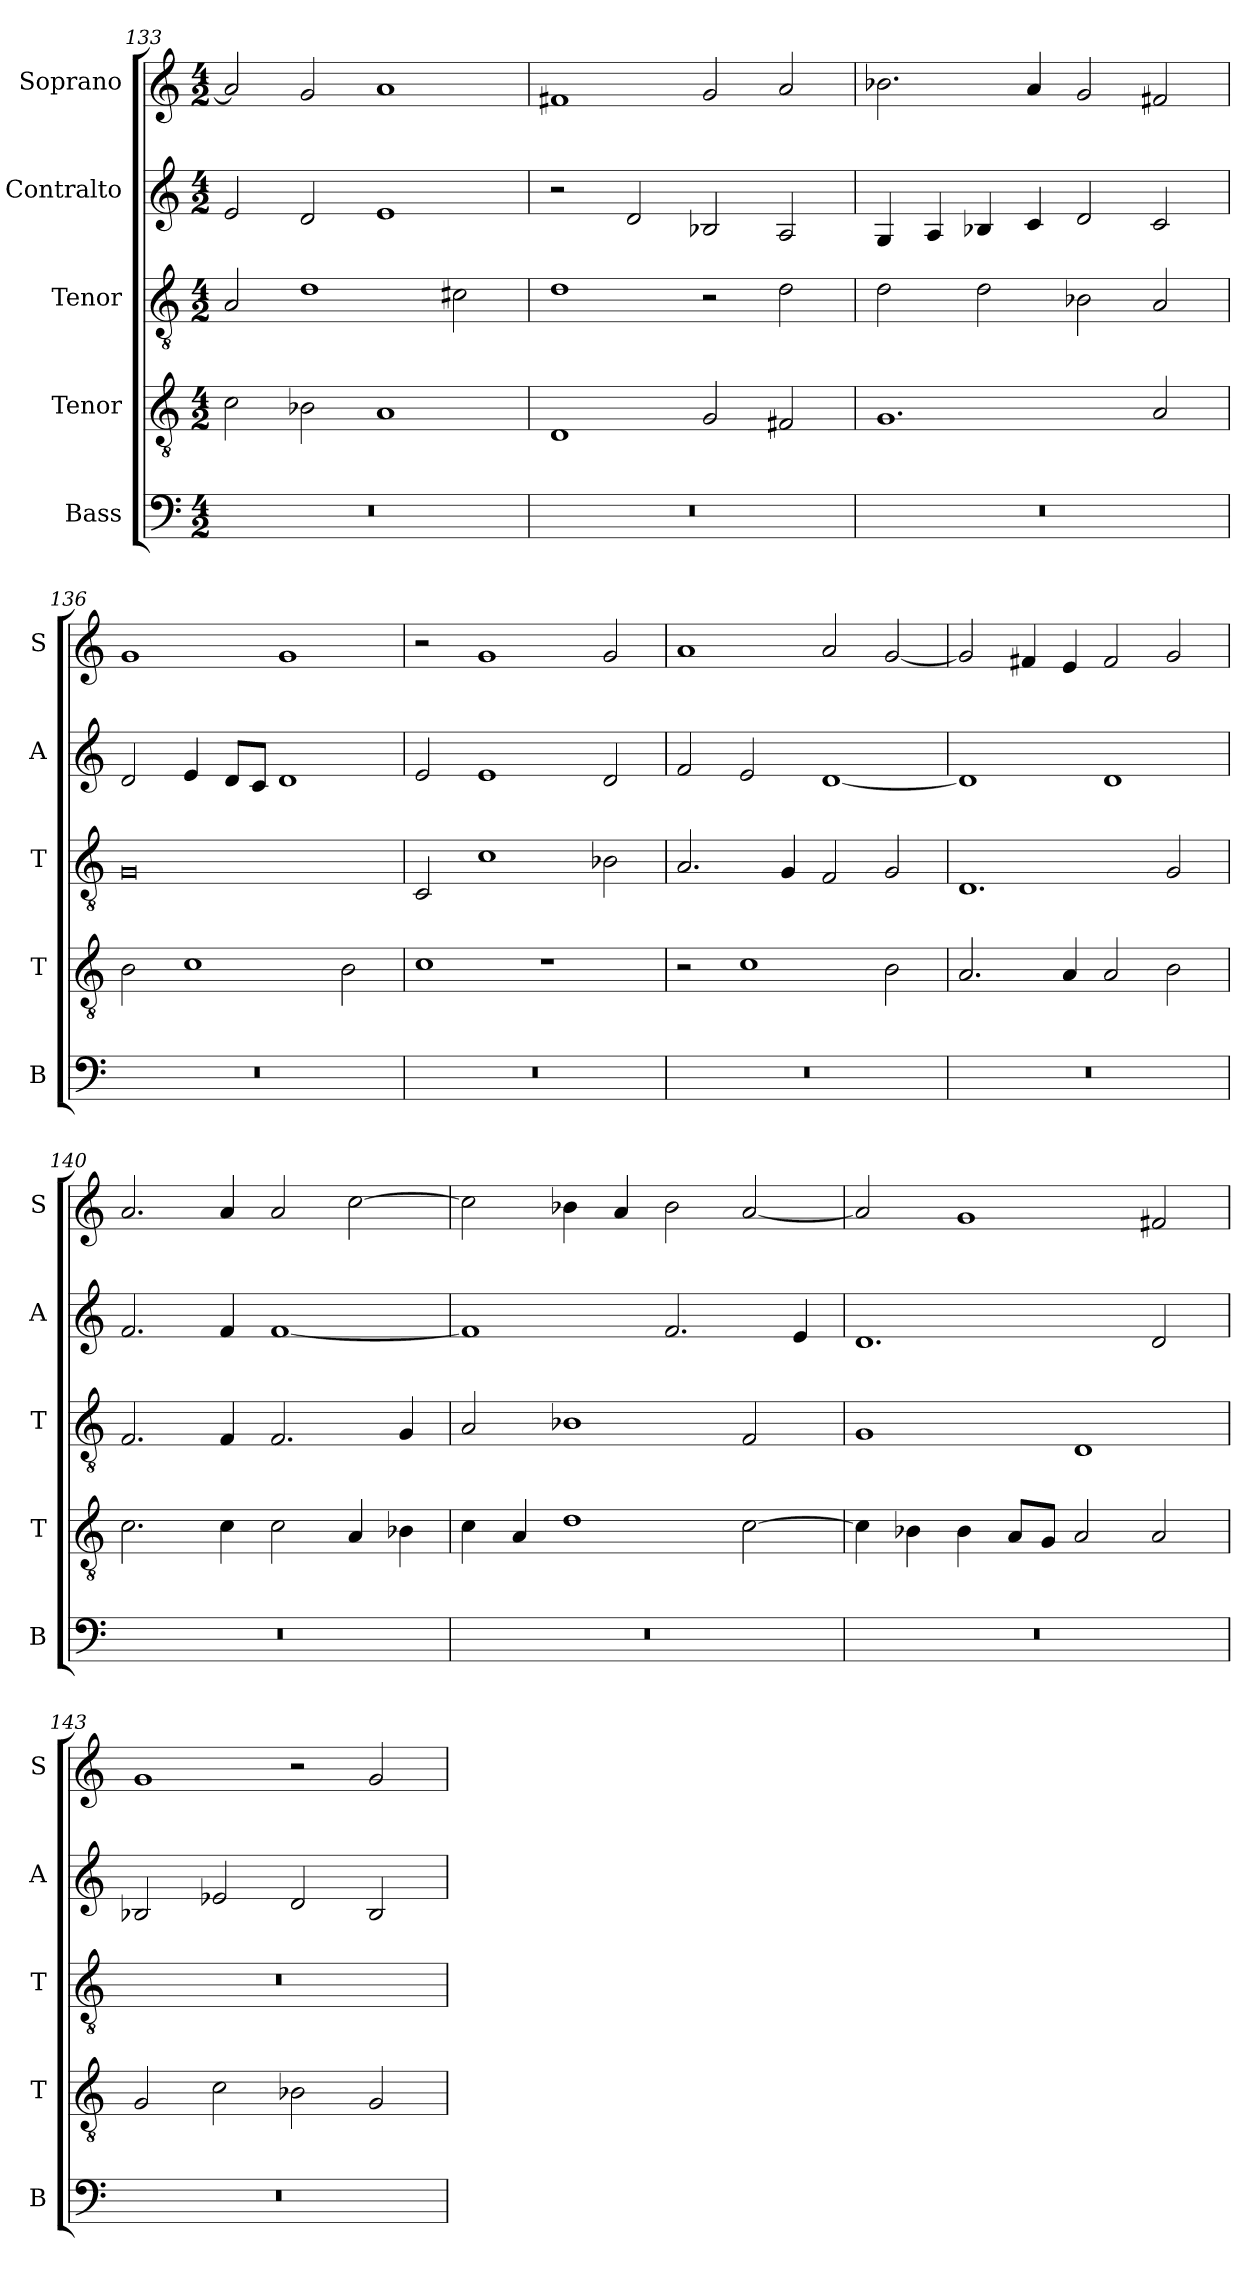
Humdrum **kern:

**kern	**kern	**kern	**kern	**kern
*part5	*part4	*part3	*part2	*part1
*staff5	*staff4	*staff3	*staff2	*staff1
*I"Bass	*I"Tenor	*I"Tenor	*I"Contralto	*I"Soprano
*I'B	*I'T	*I'T	*I'A	*I'S
*clefF4	*clefGv2	*clefGv2	*clefG2	*clefG2
*k[]	*k[]	*k[]	*k[]	*k[]
*M4/2	*M4/2	*M4/2	*M4/2	*M4/2
=133	=133	=133	=133	=133
0r	2c	2A	2e	2a]
.	2B-X	1d	2d	2g
.	1A	.	1e	1a
.	.	2c#X	.	.
=134	=134	=134	=134	=134
0r	1D	1d	2r	1f#X
.	.	.	2d	.
.	2G	2r	2B-X	2g
.	2F#X	2d	2A	2a
=135	=135	=135	=135	=135
0r	1.G	2d	4G	2.b-X
.	.	.	4A	.
.	.	2d	4B-X	.
.	.	.	4c	4a
.	.	2B-X	2d	2g
.	2A	2A	2c	2f#X
=136	=136	=136	=136	=136
0r	2B	0G	2d	1g
.	1c	.	4e	.
.	.	.	8d/L	.
.	.	.	8c/J	.
.	.	.	1d	1g
.	2B	.	.	.
=137	=137	=137	=137	=137
0r	1c	2C	2e	2r
.	.	1c	1e	1g
.	1r	.	.	.
.	.	2B-X	2d	2g
=138	=138	=138	=138	=138
0r	2r	2.A	2f	1a
.	1c	.	2e	.
.	.	4G	.	.
.	.	2F	[1d	2a
.	2B	2G	.	[2g
=139	=139	=139	=139	=139
0r	2.A	1.D	1d]	2g]
.	.	.	.	4f#X
.	4A	.	.	4e
.	2A	.	1d	2f#
.	2B	2G	.	2g
=140	=140	=140	=140	=140
0r	2.c	2.F	2.f	2.a
.	4c	4F	4f	4a
.	2c	2.F	[1f	2a
.	4A	.	.	[2cc
.	4B-X	4G	.	.
=141	=141	=141	=141	=141
0r	4c	2A	1f]	2cc]
.	4A	.	.	.
.	1d	1B-X	.	4b-X
.	.	.	.	4a
.	.	.	2.f	2b-
.	[2c	2F	.	[2a
.	.	.	4e	.
=142	=142	=142	=142	=142
0r	4c]	1G	1.d	2a]
.	4B-X	.	.	.
.	4B-	.	.	1g
.	8A/L	.	.	.
.	8G/J	.	.	.
.	2A	1D	.	.
.	2A	.	2d	2f#X
=143	=143	=143	=143	=143
0r	2G	0r	2B-X	1g
.	2c	.	2e-X	.
.	2B-X	.	2d	2r
.	2G	.	2B-	2g
=	=	=	=	=
*-	*-	*-	*-	*-
